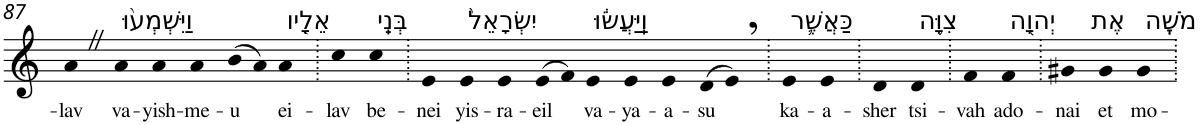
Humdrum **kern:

**kern	**text
*part1	*part1
*staff1	*staff1
*I"Piano	*
*I'Pno	*
!!LO:PB:g=z
*clefG2	*
*k[]	*
=87	=87
!	!LO:LY:b
4aZ	-lav
!LO:TX:a:t=וַיִּשְׁמְע֨וּ	!
!	!LO:LY:b
4a	va-
!	!LO:LY:b
4a	-yish-
!	!LO:LY:b
4a	-me-
!	!LO:LY:b
(8b	-u
8a)	.
!LO:TX:a:t=אֵלָ֤יו	!
!	!LO:LY:b
4a	ei-
=88.	=88.
!	!LO:LY:b
4cc	-lav
!LO:TX:a:t=בְּנֵֽי	!
!	!LO:LY:b
4cc	be-
=89.	=89.
!	!LO:LY:b
4e	-nei
!LO:TX:a:t=יִשְׂרָאֵל֙	!
!	!LO:LY:b
4e	yis-
!	!LO:LY:b
4e	-ra-
!	!LO:LY:b
(>8e	-eil
8f)	.
!LO:TX:a:t=וַֽיַּעֲשׂ֔וּ	!
!	!LO:LY:b
4e	va-
!	!LO:LY:b
4e	-ya-
!	!LO:LY:b
4e	-a-
!	!LO:LY:b
(>8d	-su
8e,)	.
=90.	=90.
!LO:TX:a:t=כַּאֲשֶׁ֛ר	!
!	!LO:LY:b
4e	ka-
!	!LO:LY:b
4e	-a-
=91.	=91.
!	!LO:LY:b
4d	-sher
!LO:TX:a:t=צִוָּ֥ה	!
!	!LO:LY:b
4d	tsi-
=92.	=92.
!	!LO:LY:b
4f	-vah
!LO:TX:a:t=יְהוָ֖ה	!
!	!LO:LY:b
4f	ado-
=93.	=93.
!	!LO:LY:b
4g#X	-nai
!LO:TX:a:t=אֶת	!
!	!LO:LY:b
4g#	et
!LO:TX:a:t=מֹשֶֽׁה	!
!	!LO:LY:b
4g#	mo-
=.	=.
*-	*-
